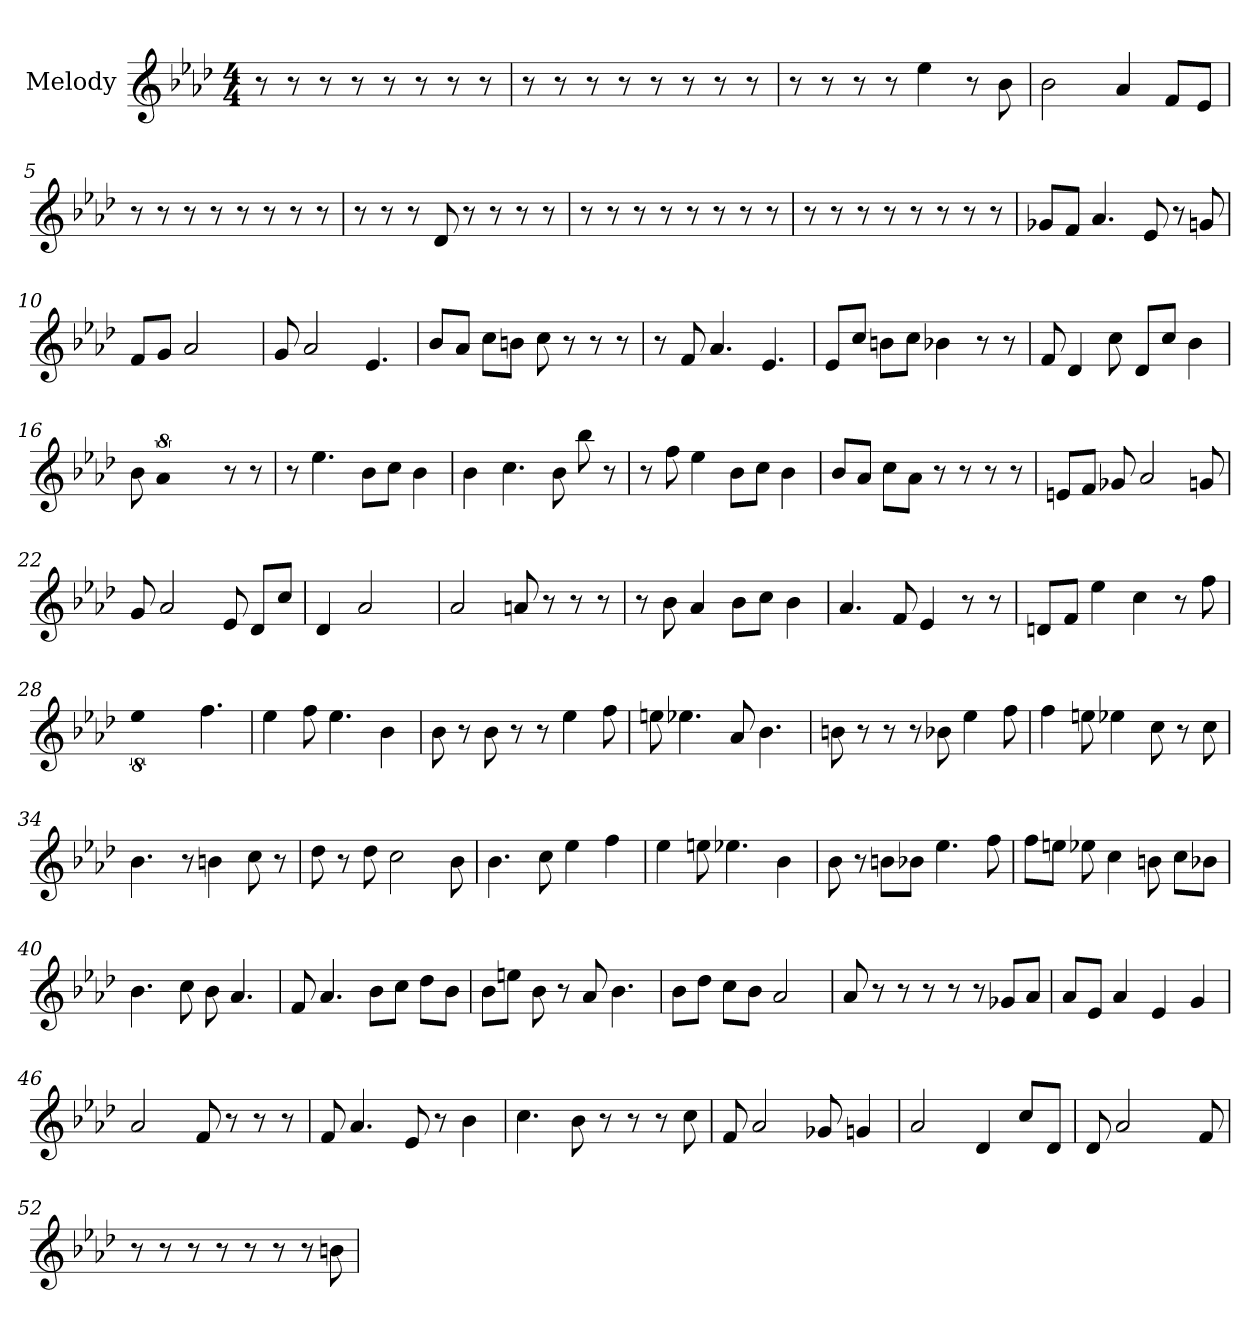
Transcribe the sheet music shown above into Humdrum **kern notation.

**kern
*part1
*staff1
*I"Melody
*clefG2
*k[b-e-a-d-]
*A-:
*M4/4
*MM112
=1
8r
8r
8r
8r
8r
8r
8r
8r
=2
8r
8r
8r
8r
8r
8r
8r
8r
=3
8r
8r
8r
8r
4ee-
8r
8b-
=4
2b-
4a-
8f/L
8e-/J
=5
8r
8r
8r
8r
8r
8r
8r
8r
=6
8r
8r
8r
8d-
8r
8r
8r
8r
=7
8r
8r
8r
8r
8r
8r
8r
8r
=8
8r
8r
8r
8r
8r
8r
8r
8r
=9
8g-/L
8f/J
4.a-
8e-
8r
8g
=10
8f/L
8g/J
!LO:N:vis=2
2.a-
=11
8g
2a-
4.e-
=12
8b-/L
8a-/J
8cc\L
8b\J
8cc
8r
8r
8r
=13
8r
8f
4.a-
4.e-
=14
8e-/L
8cc/J
8b\L
8cc\J
4b-
8r
8r
=15
8f
4d-
8cc
8d-/L
8cc/J
4b-
=16
8b-
!LO:N:vis=2
8%5a-
8r
8r
=17
8r
4.ee-
8b-\L
8cc\J
4b-
=18
4b-
4.cc
8b-
8bb-
8r
=19
8r
8ff
4ee-
8b-\L
8cc\J
4b-
=20
8b-/L
8a-/J
8cc\L
8a-\J
8r
8r
8r
8r
=21
8e/L
8f/J
8g-
2a-
8g
=22
8g
2a-
8e-
8d-/L
8cc/J
=23
4d-
!LO:N:vis=2
2.a-
=24
2a-
8a
8r
8r
8r
=25
8r
8b-
4a-
8b-\L
8cc\J
4b-
=26
4.a-
8f
4e-
8r
8r
=27
8d/L
8f/J
4ee-
4cc
8r
8ff
=28
!LO:N:vis=2
8%5ee-
4.ff
=29
4ee-
8ff
4.ee-
4b-
=30
8b-
8r
8b-
8r
8r
4ee-
8ff
=31
8ee
4.ee-
8a-
4.b-
=32
8b
8r
8r
8r
8b-
4ee-
8ff
=33
4ff
8ee
4ee-
8cc
8r
8cc
=34
4.b-
8r
4b
8cc
8r
=35
8dd-
8r
8dd-
2cc
8b-
=36
4.b-
8cc
4ee-
4ff
=37
4ee-
8ee
4.ee-
4b-
=38
8b-
8r
8b\L
8b-\J
4.ee-
8ff
=39
8ff\L
8ee\J
8ee-
4cc
8b
8cc\L
8b-\J
=40
4.b-
8cc
8b-
4.a-
=41
8f
4.a-
8b-\L
8cc\J
8dd-\L
8b-\J
=42
8b-\L
8ee\J
8b-
8r
8a-
4.b-
=43
8b-\L
8dd-\J
8cc\L
8b-\J
2a-
=44
8a-
8r
8r
8r
8r
8r
8g-/L
8a-/J
=45
8a-/L
8e-/J
4a-
4e-
4g
=46
2a-
8f
8r
8r
8r
=47
8f
4.a-
8e-
8r
4b-
=48
4.cc
8b-
8r
8r
8r
8cc
=49
8f
2a-
8g-
4g
=50
2a-
4d-
8cc/L
8d-/J
=51
8d-
!LO:N:vis=2
2.a-
8f
=52
8r
8r
8r
8r
8r
8r
8r
8b
=
*-
